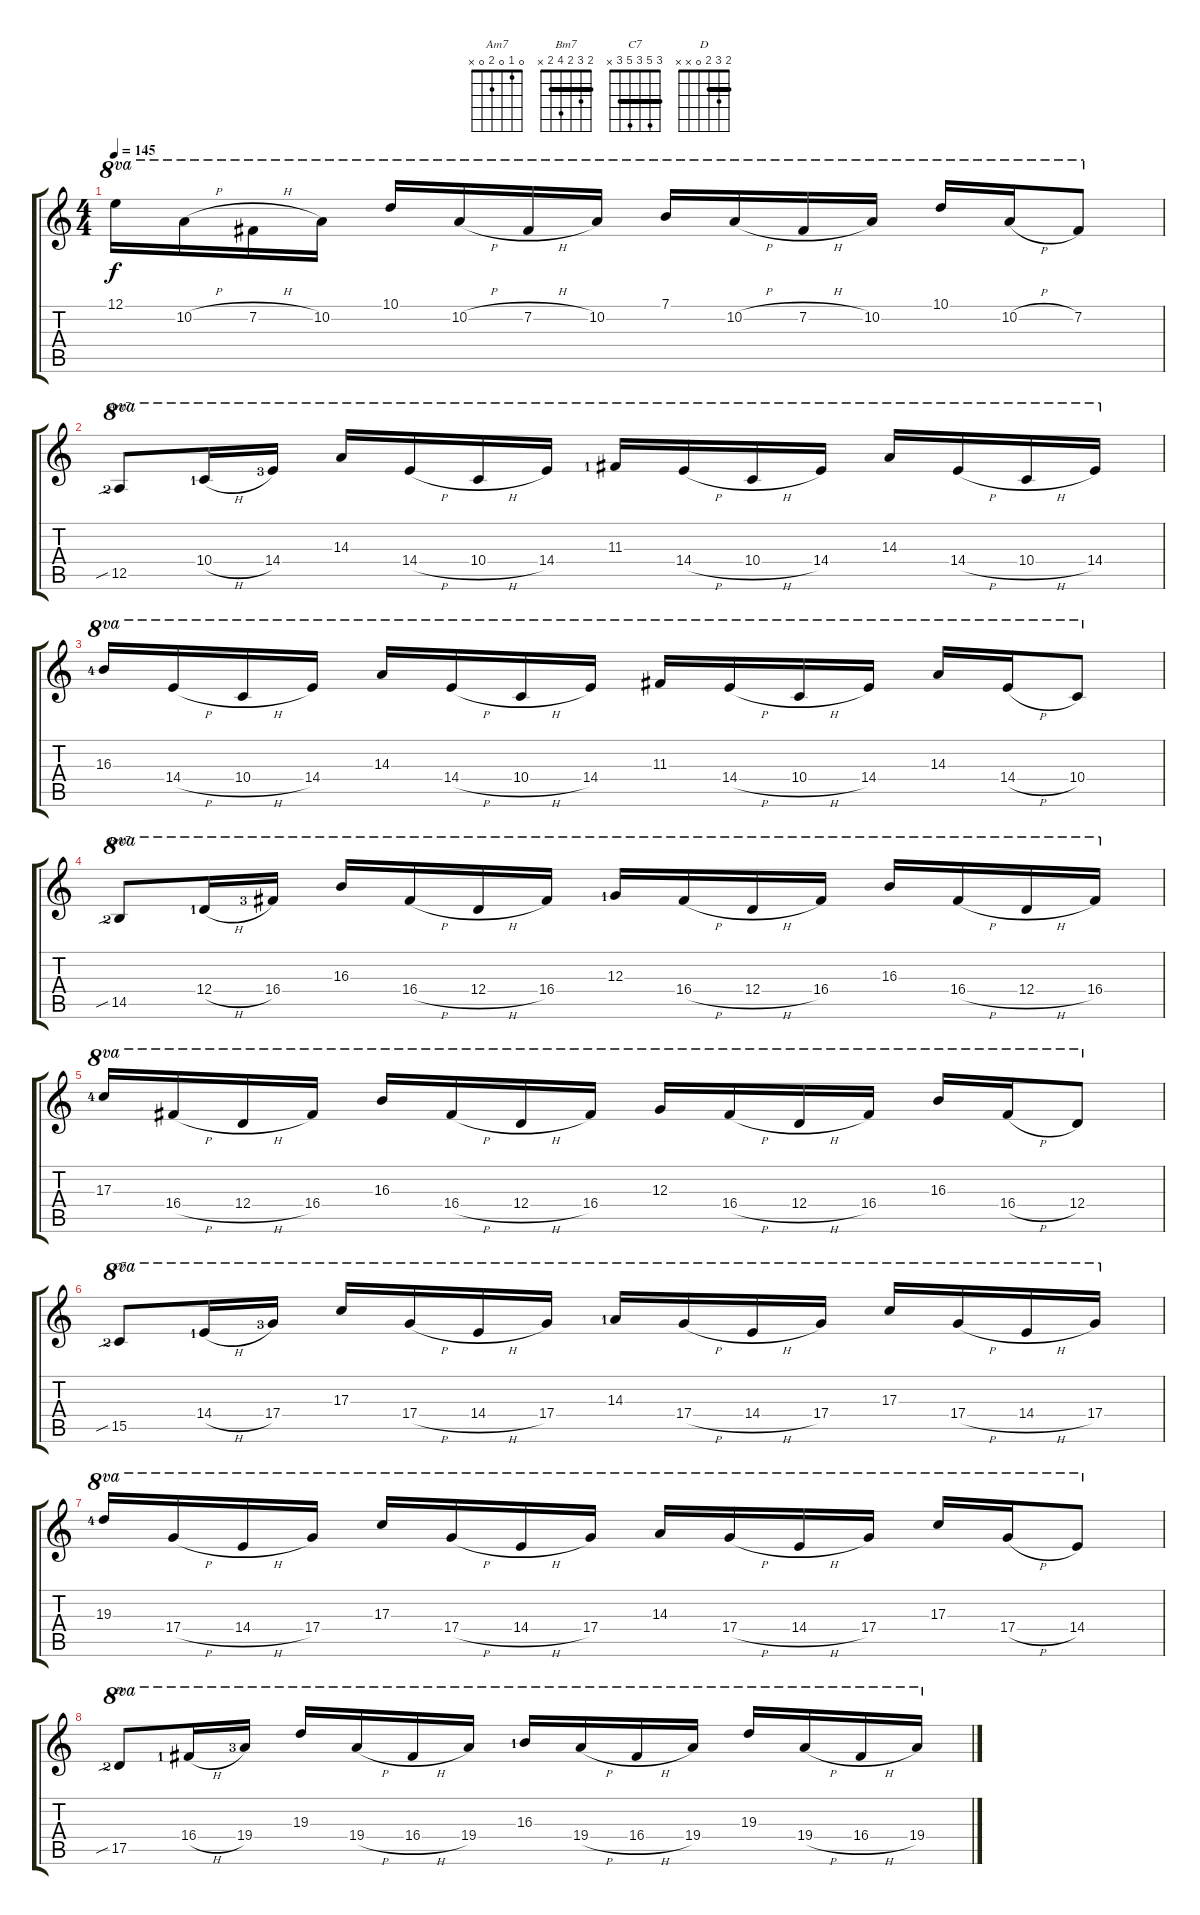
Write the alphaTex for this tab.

\track "" {instrument overdrivenguitar}
\staff {score tabs}
\tuning (E4 B3 G3 D3 A2 E2) {hide}
\chord ("Am7" 0 1 0 2 0 x)
\chord ("Bm7" 2 3 2 4 2 x) {barre 2}
\chord ("C7" 3 5 3 5 3 x) {barre 3}
\chord ("D" 2 3 2 0 x x) {barre 2}
\ts (4 4)
\tempo 145
\clef g2
\ks c
12.1.16{ot 8va dy f} 10.2{h}.16{ot 8va} 7.2{h}.16{ot 8va} 10.2.16{ot 8va} 10.1.16{ot 8va} 10.2{h}.16{ot 8va} 7.2{h}.16{ot 8va} 10.2.16{ot 8va} 7.1.16{ot 8va} 10.2{h}.16{ot 8va} 7.2{h}.16{ot 8va} 10.2.16{ot 8va} 10.1.16{ot 8va} 10.2{h}.16{ot 8va} 7.2.8{ot 8va} |
12.5{sib lf 3}.8{ch "Am7" ot 8va} 10.4{h lf 2}.16{ot 8va} 14.4{lf 4}.16{ot 8va} 14.3.16{ot 8va} 14.4{h}.16{ot 8va} 10.4{h}.16{ot 8va} 14.4.16{ot 8va} 11.3{lf 2}.16{ot 8va} 14.4{h}.16{ot 8va} 10.4{h}.16{ot 8va} 14.4.16{ot 8va} 14.3.16{ot 8va} 14.4{h}.16{ot 8va} 10.4{h}.16{ot 8va} 14.4.16{ot 8va} |
16.3{lf 5}.16{ot 8va} 14.4{h}.16{ot 8va} 10.4{h}.16{ot 8va} 14.4.16{ot 8va} 14.3.16{ot 8va} 14.4{h}.16{ot 8va} 10.4{h}.16{ot 8va} 14.4.16{ot 8va} 11.3.16{ot 8va} 14.4{h}.16{ot 8va} 10.4{h}.16{ot 8va} 14.4.16{ot 8va} 14.3.16{ot 8va} 14.4{h}.16{ot 8va} 10.4.8{ot 8va} |
14.5{sib lf 3}.8{ch "Bm7" ot 8va} 12.4{h lf 2}.16{ot 8va} 16.4{lf 4}.16{ot 8va} 16.3.16{ot 8va} 16.4{h}.16{ot 8va} 12.4{h}.16{ot 8va} 16.4.16{ot 8va} 12.3{lf 2}.16{ot 8va} 16.4{h}.16{ot 8va} 12.4{h}.16{ot 8va} 16.4.16{ot 8va} 16.3.16{ot 8va} 16.4{h}.16{ot 8va} 12.4{h}.16{ot 8va} 16.4.16{ot 8va} |
17.3{lf 5}.16{ot 8va} 16.4{h}.16{ot 8va} 12.4{h}.16{ot 8va} 16.4.16{ot 8va} 16.3.16{ot 8va} 16.4{h}.16{ot 8va} 12.4{h}.16{ot 8va} 16.4.16{ot 8va} 12.3.16{ot 8va} 16.4{h}.16{ot 8va} 12.4{h}.16{ot 8va} 16.4.16{ot 8va} 16.3.16{ot 8va} 16.4{h}.16{ot 8va} 12.4.8{ot 8va} |
15.5{sib lf 3}.8{ch "C7" ot 8va} 14.4{h lf 2}.16{ot 8va} 17.4{lf 4}.16{ot 8va} 17.3.16{ot 8va} 17.4{h}.16{ot 8va} 14.4{h}.16{ot 8va} 17.4.16{ot 8va} 14.3{lf 2}.16{ot 8va} 17.4{h}.16{ot 8va} 14.4{h}.16{ot 8va} 17.4.16{ot 8va} 17.3.16{ot 8va} 17.4{h}.16{ot 8va} 14.4{h}.16{ot 8va} 17.4.16{ot 8va} |
19.3{lf 5}.16{ot 8va} 17.4{h}.16{ot 8va} 14.4{h}.16{ot 8va} 17.4.16{ot 8va} 17.3.16{ot 8va} 17.4{h}.16{ot 8va} 14.4{h}.16{ot 8va} 17.4.16{ot 8va} 14.3.16{ot 8va} 17.4{h}.16{ot 8va} 14.4{h}.16{ot 8va} 17.4.16{ot 8va} 17.3.16{ot 8va} 17.4{h}.16{ot 8va} 14.4.8{ot 8va} |
17.5{sib lf 3}.8{ch "D" ot 8va} 16.4{h lf 2}.16{ot 8va} 19.4{lf 4}.16{ot 8va} 19.3.16{ot 8va} 19.4{h}.16{ot 8va} 16.4{h}.16{ot 8va} 19.4.16{ot 8va} 16.3{lf 2}.16{ot 8va} 19.4{h}.16{ot 8va} 16.4{h}.16{ot 8va} 19.4.16{ot 8va} 19.3.16{ot 8va} 19.4{h}.16{ot 8va} 16.4{h}.16{ot 8va} 19.4.16{ot 8va}
